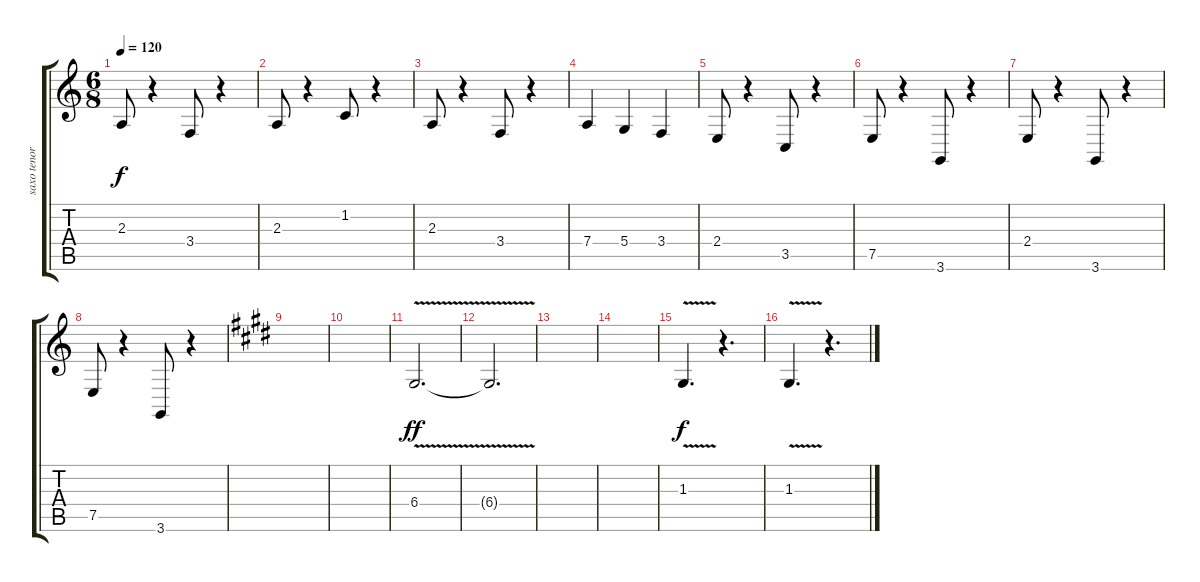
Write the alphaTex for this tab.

\track ("saxo tenor" "saxo tenor") {instrument tenorsax}
\staff {score tabs}
\tuning (E4 B3 G3 D3 A2 E2) {hide}
\ts (6 8)
\tempo 120
\clef g2
\ks c
2.3.8{dy f} r.4 3.4.8 r.4 |
2.3.8 r.4 1.2.8 r.4 |
2.3.8 r.4 3.4.8 r.4 |
7.4.4 5.4.4 3.4.4 |
2.4.8 r.4 3.5.8 r.4 |
7.5.8 r.4 3.6.8 r.4 |
2.4.8 r.4 3.6.8 r.4 |
7.5.8 r.4 3.6.8 r.4 |
\ks e
|
|
6.4{v}.2{d dy ff} |
6.4{v t}.2{d} |
|
|
1.3{v}.4{d dy f} r.4{d} |
1.3{v}.4{d} r.4{d}
